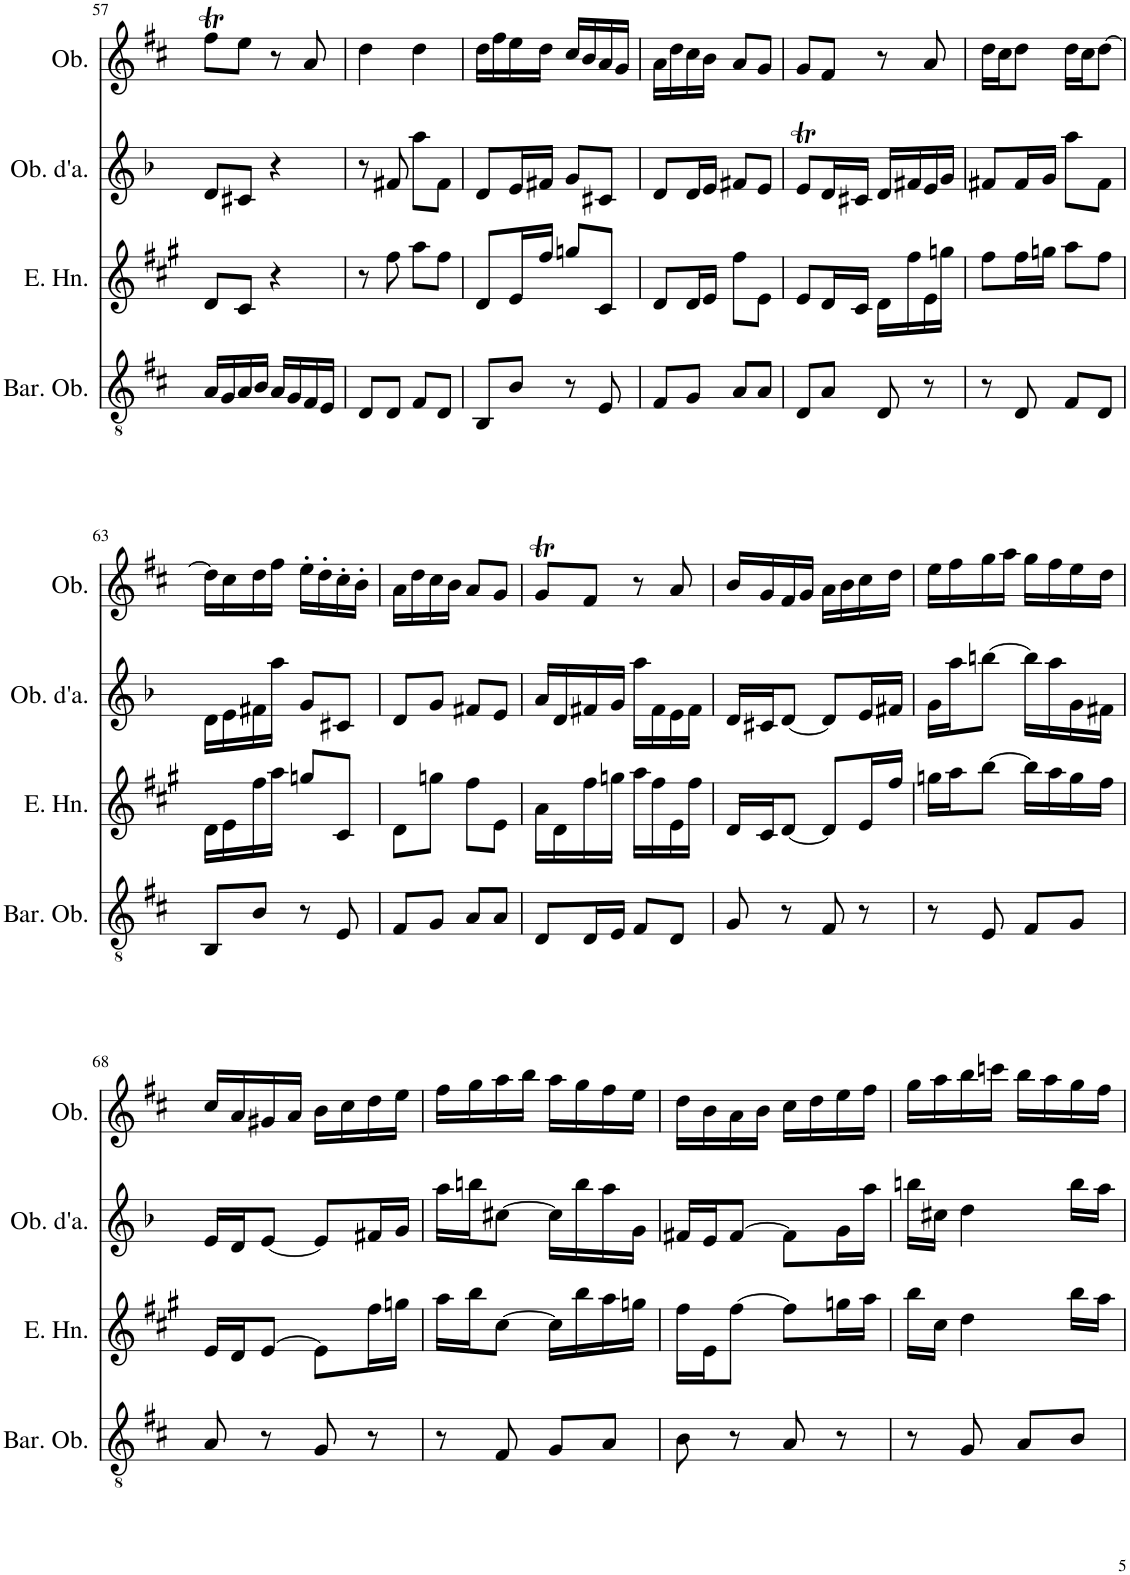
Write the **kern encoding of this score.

**kern	**kern	**kern	**kern
*part4	*part3	*part2	*part1
*staff4	*staff3	*staff2	*staff1
*I"Baritone Oboe	*I"English Horn	*I"Oboe d'amore	*I"Oboe
*I'Bar. Ob.	*I'E. Hn.	*I'Ob. d'a.	*I'Ob.
!!LO:PB:g=z
*clefGv2	*clefG2	*clefG2	*clefG2
*	*Trd4c7	*Trd2c3	*
*k[f#c#]	*k[f#c#g#]	*k[b-]	*k[f#c#]
*M2/4	*M2/4	*M2/4	*M2/4
=57	=57	=57	=57
16A/LL	8d/L	8d/L	8ff#t\L
16G/	.	.	.
16A/	8c#/J	8c#X/J	8ee\J
16B/JJ	.	.	.
16A/LL	4r	4r	8r
16G/	.	.	.
16F#/	.	.	8a/
16E/JJ	.	.	.
=58	=58	=58	=58
8D/L	8r	8r	4dd\
8D/J	8ff#\	8f#X/	.
8F#/L	8aa\L	8aa\L	4dd\
8D/J	8ff#\J	8f#\J	.
=59	=59	=59	=59
8BB/L	8d/L	8d/L	16dd\LL
.	.	.	16ff#\
8B/J	16e/L	16e/L	16ee\
.	16ff#/JJ	16f#X/JJ	16dd\JJ
8r	8ggn/L	8g/L	16cc#/LL
.	.	.	16b/
8E/	8c#/J	8c#X/J	16a/
.	.	.	16g/JJ
=60	=60	=60	=60
8F#/L	8d/L	8d/L	16a\LL
.	.	.	16dd\
8G/J	16d/L	16d/L	16cc#\
.	16e/JJ	16e/JJ	16b\JJ
8A/L	8ff#\L	8f#X/L	8a/L
8A/J	8e\J	8e/J	8g/J
=61	=61	=61	=61
8D/L	8e/L	8et/L	8g/L
8A/J	16d/L	16d/L	8f#/J
.	16c#/JJ	16c#X/JJ	.
8D/	16d\LL	16d/LL	8r
.	16ff#\	16f#X/	.
8r	16e\	16e/	8a/
.	16ggn\JJ	16g/JJ	.
=62	=62	=62	=62
8r	8ff#\L	8f#X/L	16dd\LL
.	.	.	16cc#\J
8D/	16ff#\L	16f#/L	8dd\J
.	16ggn\JJ	16g/JJ	.
8F#/L	8aa\L	8aa\L	16dd\LL
.	.	.	16cc#\J
8D/J	8ff#\J	8f#\J	[8dd\J
!!LO:LB:g=z
=63	=63	=63	=63
8BB/L	16d\LL	16d\LL	16dd\LL]
.	16e\	16e\	16cc#\
8B/J	16ff#\	16f#X\	16dd\
.	16aa\JJ	16aa\JJ	16ff#\JJ
8r	8ggn/L	8g/L	16ee'\LL
.	.	.	16dd'\
8E/	8c#/J	8c#X/J	16cc#'\
.	.	.	16b'\JJ
=64	=64	=64	=64
8F#/L	8d\L	8d/L	16a\LL
.	.	.	16dd\
8G/J	8ggn\J	8g/J	16cc#\
.	.	.	16b\JJ
8A/L	8ff#\L	8f#X/L	8a/L
8A/J	8e\J	8e/J	8g/J
=65	=65	=65	=65
8D/L	16a\LL	16a/LL	8gT/L
.	16d\	16d/	.
16D/L	16ff#\	16f#X/	8f#/J
16E/JJ	16ggn\JJ	16g/JJ	.
8F#/L	16aa\LL	16aa\LL	8r
.	16ff#\	16f#\	.
8D/J	16e\	16e\	8a/
.	16ff#\JJ	16f#\JJ	.
=66	=66	=66	=66
8G/	16d/LL	16d/LL	16b/LL
.	16c#/J	16c#X/J	16g/
8r	[8d/J	[8d/J	16f#/
.	.	.	16g/JJ
8F#/	8d/L]	8d/L]	16a\LL
.	.	.	16b\
8r	16e/L	16e/L	16cc#\
.	16ff#/JJ	16f#X/JJ	16dd\JJ
=67	=67	=67	=67
8r	16ggn\LL	16g\LL	16ee\LL
.	16aa\J	16aa\J	16ff#\
8E/	[8bb\J	[8bbn\J	16gg\
.	.	.	16aa\JJ
8F#/L	16bb\LL]	16bb\LL]	16gg\LL
.	16aa\	16aa\	16ff#\
8G/J	16gg\	16g\	16ee\
.	16ff#\JJ	16f#X\JJ	16dd\JJ
!!LO:LB:g=z
=68	=68	=68	=68
8A/	16e/LL	16e/LL	16cc#/LL
.	16d/J	16d/J	16a/
8r	[8e/J	[8e/J	16g#X/
.	.	.	16a/JJ
8G/	8e\L]	8e/L]	16b\LL
.	.	.	16cc#\
8r	16ff#\L	16f#X/L	16dd\
.	16ggn\JJ	16g/JJ	16ee\JJ
=69	=69	=69	=69
8r	16aa\LL	16aa\LL	16ff#\LL
.	16bb\J	16bbn\J	16gg\
8F#/	[8cc#\J	[8cc#X\J	16aa\
.	.	.	16bb\JJ
8G/L	16cc#\LL]	16cc#\LL]	16aa\LL
.	16bb\	16bb\	16gg\
8A/J	16aa\	16aa\	16ff#\
.	16ggn\JJ	16g\JJ	16ee\JJ
=70	=70	=70	=70
8B\	16ff#\LL	16f#X/LL	16dd\LL
.	16e\J	16e/J	16b\
8r	[8ff#\J	[8f#/J	16a\
.	.	.	16b\JJ
8A/	8ff#\L]	8f#\L]	16cc#\LL
.	.	.	16dd\
8r	16ggn\L	16g\L	16ee\
.	16aa\JJ	16aa\JJ	16ff#\JJ
=71	=71	=71	=71
8r	16bb\LL	16bbn\LL	16gg\LL
.	16cc#\JJ	16cc#X\JJ	16aa\
8G/	4dd\	4dd\	16bb\
.	.	.	16cccn\JJ
8A/L	.	.	16bb\LL
.	.	.	16aa\
8B/J	16bb\LL	16bb\LL	16gg\
.	16aa\JJ	16aa\JJ	16ff#\JJ
=	=	=	=
*-	*-	*-	*-
